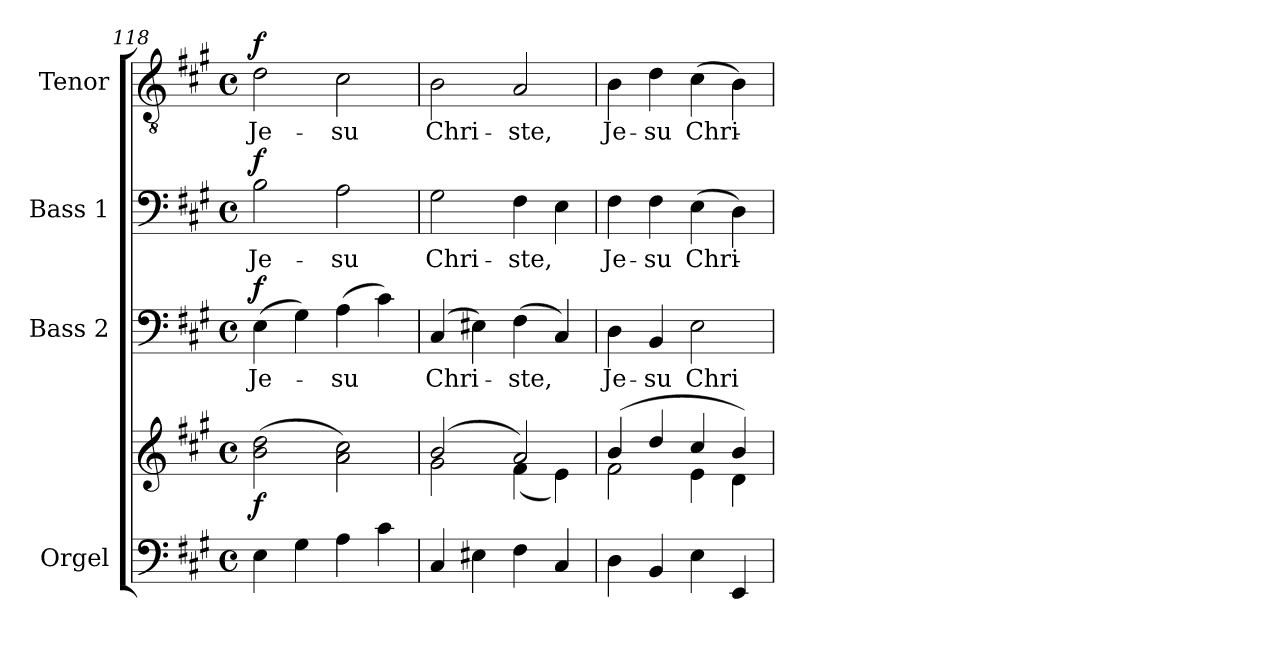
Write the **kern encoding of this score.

**kern	**kern	**dynam	**kern	**text	**dynam	**kern	**text	**dynam	**kern	**text	**dynam
*part4	*part4	*part4	*part3	*part3	*part3	*part2	*part2	*part2	*part1	*part1	*part1
*staff5	*staff4	*staff4/5	*staff3	*staff3	*staff3	*staff2	*staff2	*staff2	*staff1	*staff1	*staff1
*I"Orgel	*	*	*I"Bass 2	*	*	*I"Bass 1	*	*	*I"Tenor	*	*
*I'Org.	*	*	*I'B2.	*	*	*I'B1.	*	*	*I'T.	*	*
*clefF4	*clefG2	*	*clefF4	*	*	*clefF4	*	*	*clefGv2	*	*
*k[f#c#g#]	*k[f#c#g#]	*	*k[f#c#g#]	*	*	*k[f#c#g#]	*	*	*k[f#c#g#]	*	*
*A:	*A:	*	*A:	*	*	*A:	*	*	*A:	*	*
*M4/4	*M4/4	*	*M4/4	*	*	*M4/4	*	*	*M4/4	*	*
*met(c)	*met(c)	*	*met(c)	*	*	*met(c)	*	*	*met(c)	*	*
=118	=118	=118	=118	=118	=118	=118	=118	=118	=118	=118	=118
!	!	!LO:DY:b	!	!LO:LY:b	!LO:DY:a	!	!LO:LY:b	!LO:DY:a	!	!LO:LY:b	!LO:DY:a
4E\	(>2b\ 2dd\	f	(>4E\	Je-	f	2B\	Je-	f	2d\	Je-	f
4G#\	.	.	4G#\)	.	.	.	.	.	.	.	.
!	!	!	!	!LO:LY:b	!	!	!LO:LY:b	!	!	!LO:LY:b	!
4A\	2a\ 2cc#\)	.	(>4A\	-su	.	2A\	-su	.	2c#\	-su	.
4c#\	.	.	4c#\)	.	.	.	.	.	.	.	.
=119	=119	=119	=119	=119	=119	=119	=119	=119	=119	=119	=119
*	*^	*	*	*	*	*	*	*	*	*	*
!	!	!	!	!	!LO:LY:b	!	!	!LO:LY:b	!	!	!LO:LY:b	!
4C#/	(2b/	2g#\	.	(4C#/	Chri-	.	2G#\	Chri-	.	2B\	Chri-	.
4E#X\	.	.	.	4E#X\)	.	.	.	.	.	.	.	.
!	!	!	!	!	!LO:LY:b	!	!	!LO:LY:b	!	!	!LO:LY:b	!
4F#\	2a/)	(<4f#\	.	(>4F#\	-ste,	.	4F#\	-ste,	.	2A/	-ste,	.
4C#/	.	4e\)	.	4C#/)	.	.	4E\	.	.	.	.	.
=120	=120	=120	=120	=120	=120	=120	=120	=120	=120	=120	=120	=120
!	!	!	!	!	!LO:LY:b	!	!	!LO:LY:b	!	!	!LO:LY:b	!
4D\	(4b/	2f#\	.	4D\	Je-	.	4F#\	Je-	.	4B\	Je-	.
!	!	!	!	!	!LO:LY:b	!	!	!LO:LY:b	!	!	!LO:LY:b	!
4BB/	4dd/	.	.	4BB/	-su	.	4F#\	-su	.	4d\	-su	.
!	!	!	!	!	!LO:LY:b	!	!	!LO:LY:b	!	!	!LO:LY:b	!
4E\	4cc#/	4e\	.	2E\	Chri-	.	(>4E\	Chri-	.	(>4c#\	Chri-	.
4EE/	4b/)	4d\	.	.	.	.	4D\)	.	.	4B\)	.	.
*	*v	*v	*	*	*	*	*	*	*	*	*	*
=	=	=	=	=	=	=	=	=	=	=	=
*-	*-	*-	*-	*-	*-	*-	*-	*-	*-	*-	*-
